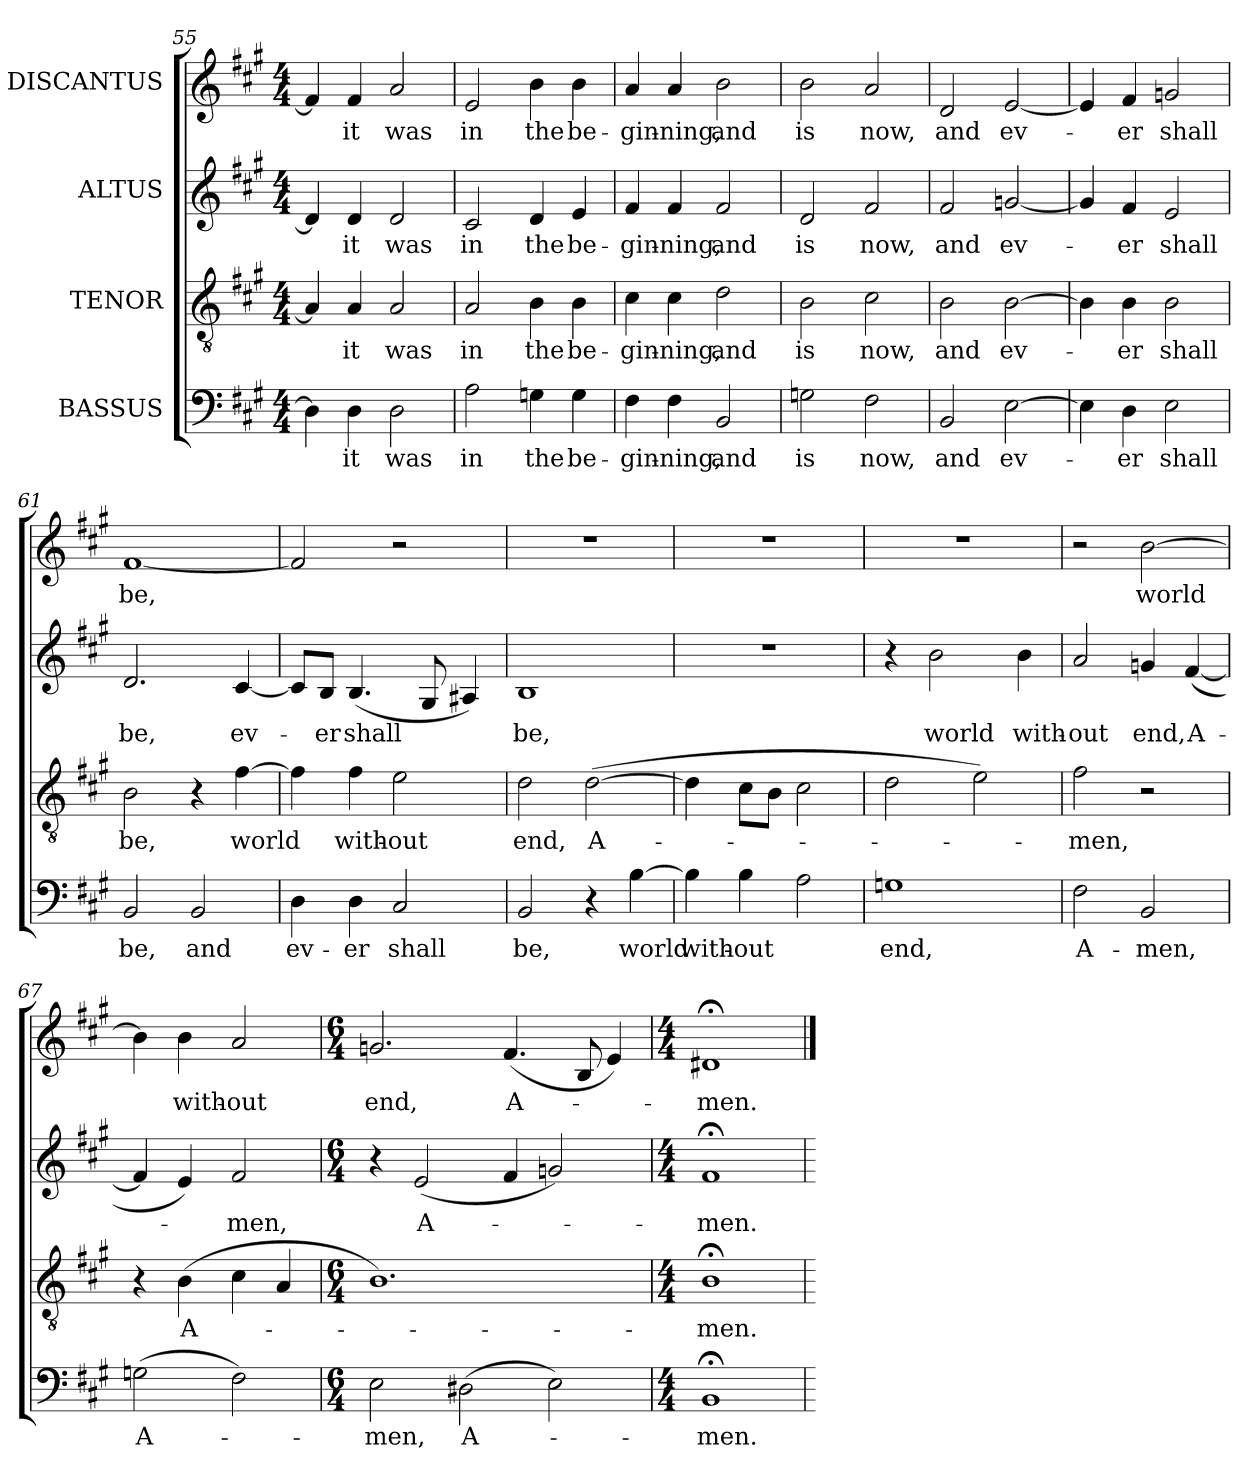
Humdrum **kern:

**kern	**text	**kern	**text	**kern	**text	**kern	**text
*part4	*part4	*part3	*part3	*part2	*part2	*part1	*part1
*staff4	*staff4	*staff3	*staff3	*staff2	*staff2	*staff1	*staff1
*I"BASSUS	*	*I"TENOR	*	*I"ALTUS	*	*I"DISCANTUS	*
*clefF4	*	*clefGv2	*	*clefG2	*	*clefG2	*
*k[f#c#g#]	*	*k[f#c#g#]	*	*k[f#c#g#]	*	*k[f#c#g#]	*
*A:	*	*A:	*	*A:	*	*A:	*
*M4/4	*	*M4/4	*	*M4/4	*	*M4/4	*
=55	=55	=55	=55	=55	=55	=55	=55
4D\]	.	4A/]	.	4d/]	.	4f#/]	.
!	!LO:LY:b:cj	!	!LO:LY:b:cj	!	!LO:LY:b:cj	!	!LO:LY:b:cj
4D\	it	4A/	it	4d/	it	4f#/	it
!	!LO:LY:b:cj	!	!LO:LY:b:cj	!	!LO:LY:b:cj	!	!LO:LY:b:cj
2D\	was	2A/	was	2d/	was	2a/	was
=56	=56	=56	=56	=56	=56	=56	=56
!	!LO:LY:b:cj	!	!LO:LY:b:cj	!	!LO:LY:b:cj	!	!LO:LY:b:cj
2A\	in	2A/	in	2c#/	in	2e/	in
!	!LO:LY:b:cj	!	!LO:LY:b:cj	!	!LO:LY:b:cj	!	!LO:LY:b:cj
4Gn\	the	4B\	the	4d/	the	4b\	the
!	!LO:LY:b:cj	!	!LO:LY:b:cj	!	!LO:LY:b:cj	!	!LO:LY:b:cj
4G\	be-	4B\	be-	4e/	be-	4b\	be-
=57	=57	=57	=57	=57	=57	=57	=57
!	!LO:LY:b:cj	!	!LO:LY:b:cj	!	!LO:LY:b:cj	!	!LO:LY:b:cj
4F#\	-gin-	4c#\	-gin-	4f#/	-gin-	4a/	-gin-
!	!LO:LY:b:cj	!	!LO:LY:b:cj	!	!LO:LY:b:cj	!	!LO:LY:b:cj
4F#\	-ning,	4c#\	-ning,	4f#/	-ning,	4a/	-ning,
!	!LO:LY:b:cj	!	!LO:LY:b:cj	!	!LO:LY:b:cj	!	!LO:LY:b:cj
2BB/	and	2d\	and	2f#/	and	2b\	and
!!LO:LB:g=z
=58	=58	=58	=58	=58	=58	=58	=58
!	!LO:LY:b:cj	!	!LO:LY:b:cj	!	!LO:LY:b:cj	!	!LO:LY:b:cj
2Gn\	is	2B\	is	2d/	is	2b\	is
!	!LO:LY:b:cj	!	!LO:LY:b:cj	!	!LO:LY:b:cj	!	!LO:LY:b:cj
2F#\	now,	2c#\	now,	2f#/	now,	2a/	now,
=59	=59	=59	=59	=59	=59	=59	=59
!	!LO:LY:b:cj	!	!LO:LY:b:cj	!	!LO:LY:b:cj	!	!LO:LY:b:cj
2BB/	and	2B\	and	2f#/	and	2d/	and
!	!LO:LY:b:cj	!	!LO:LY:b:cj	!	!LO:LY:b:cj	!	!LO:LY:b:cj
[>2E\	ev-	[>2B\	ev-	[<2gn/	ev-	[<2e/	ev-
=60	=60	=60	=60	=60	=60	=60	=60
4E\]	.	4B\]	.	4g/]	.	4e/]	.
!	!LO:LY:b:cj	!	!LO:LY:b:cj	!	!LO:LY:b:cj	!	!LO:LY:b:cj
4D\	-er	4B\	-er	4f#/	-er	4f#/	-er
!	!LO:LY:b:cj	!	!LO:LY:b:cj	!	!LO:LY:b:cj	!	!LO:LY:b:cj
2E\	shall	2B\	shall	2e/	shall	2gn/	shall
=61	=61	=61	=61	=61	=61	=61	=61
!	!LO:LY:b:cj	!	!LO:LY:b:cj	!	!LO:LY:b:cj	!	!LO:LY:b:cj
2BB/	be,	2B\	be,	2.d/	be,	[<1f#	be,
!	!LO:LY:b:cj	!	!	!	!	!	!
2BB/	and	4r	.	.	.	.	.
!	!	!	!LO:LY:b	!	!LO:LY:b:cj	!	!
.	.	[>4f#\	world	[<4c#/	ev-	.	.
=62	=62	=62	=62	=62	=62	=62	=62
!	!LO:LY:b:cj	!	!	!	!	!	!
4D\	ev-	4f#\]	.	8c#/L]	.	2f#/]	.
!	!	!	!	!	!LO:LY:b:cj	!	!
.	.	.	.	8B/J	-er	.	.
!	!LO:LY:b:cj	!	!LO:LY:b:cj	!	!LO:LY:b	!	!
4D\	-er	4f#\	with-	(>4.B/	shall	.	.
!	!LO:LY:b:cj	!	!LO:LY:b:rj	!	!	!	!
2C#/	shall	2e\	-out	.	.	2r	.
.	.	.	.	8G#/	.	.	.
.	.	.	.	4A#/)	.	.	.
=63	=63	=63	=63	=63	=63	=63	=63
!	!LO:LY:b:cj	!	!LO:LY:b:cj	!	!LO:LY:b:cj	!	!
2BB/	be,	2d\	end,	1B	be,	1r	.
!	!	!	!LO:LY:b:cj	!	!	!	!
4r	.	(<[<2d\	A-	.	.	.	.
!	!LO:LY:b	!	!	!	!	!	!
[<4B\	world	.	.	.	.	.	.
!!LO:LB:g=z
=64	=64	=64	=64	=64	=64	=64	=64
!	!LO:LY:b	!	!	!	!	!	!
4B\]	with-	4d\]	.	1r	.	1r	.
!	!LO:LY:b:cj	!	!	!	!	!	!
4B\	-out	8c#\L	.	.	.	.	.
.	.	8B\J	.	.	.	.	.
2A\	.	2c#\	.	.	.	.	.
=65	=65	=65	=65	=65	=65	=65	=65
!	!LO:LY:b:cj	!	!	!	!	!	!
1Gn	end,	2d\	.	4r	.	1r	.
!	!	!	!	!	!LO:LY:b:cj	!	!
.	.	.	.	2b\	world	.	.
.	.	2e\)	.	.	.	.	.
!	!	!	!	!	!LO:LY:b:cj	!	!
.	.	.	.	4b\	with-	.	.
=66	=66	=66	=66	=66	=66	=66	=66
!	!LO:LY:b:cj	!	!LO:LY:b:cj	!	!LO:LY:b:rj	!	!
2F#\	A-	2f#\	-men,	2a/	-out	2r	.
!	!LO:LY:b:cj	!	!	!	!LO:LY:b:cj	!	!LO:LY:b:cj
2BB/	-men,	2r	.	4gn/	end,	[>2b\	world
!	!	!	!	!	!LO:LY:b:cj	!	!
.	.	.	.	(<[<4f#/	A-	.	.
=67	=67	=67	=67	=67	=67	=67	=67
!	!LO:LY:b:cj	!	!	!	!	!	!
(>2Gn\	A-	4r	.	4f#/]	.	4b\]	.
!	!	!	!LO:LY:b:cj	!	!	!	!LO:LY:b:cj
.	.	(>4B\	A-	4e/)	.	4b\	with-
!	!	!	!	!	!LO:LY:b:cj	!	!LO:LY:b:rj
2F#\)	.	4c#\	.	2f#/	-men,	2a/	-out
.	.	4A/	.	.	.	.	.
=68	=68	=68	=68	=68	=68	=68	=68
*M6/4	*	*M6/4	*	*M6/4	*	*M6/4	*
!	!LO:LY:b:cj	!	!	!	!	!	!LO:LY:b:cj
2E\	-men,	1.B)	.	4r	.	2.gn/	end,
!	!	!	!	!	!LO:LY:b:cj	!	!
.	.	.	.	(<2e/	A-	.	.
!	!LO:LY:b:cj	!	!	!	!	!	!
(>2D#\	A-	.	.	.	.	.	.
!	!	!	!	!	!	!	!LO:LY:b:cj
.	.	.	.	4f#/	.	(<4.f#/	A-
2E\)	.	.	.	2g/)	.	.	.
.	.	.	.	.	.	8B/	.
.	.	.	.	.	.	4e/)	.
=69	=69	=69	=69	=69	=69	=69	=69
*M4/4	*	*M4/4	*	*M4/4	*	*M4/4	*
!	!LO:LY:b:cj	!	!LO:LY:b:cj	!	!LO:LY:b:cj	!	!LO:LY:b:cj
1BB;<	-men.	1B;<	-men.	1f#;<	-men.	1d#X;<	-men.
=	==	=	==	=	==	==	==
*-	*-	*-	*-	*-	*-	*-	*-
